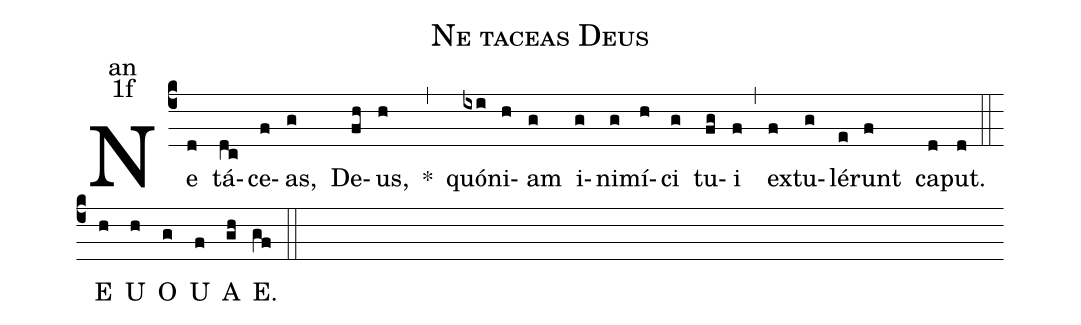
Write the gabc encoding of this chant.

name:Ne taceas Deus;
office-part:an;
mode:1f;
%%
(c4) Ne(d) tá(dc)ce(f)as,(g) De(fh)us,(h) <sp>*</sp>(,)
quó(ixi)ni(h)am(g) i(g)ni(g)mí(h)ci(g) tu(fg)i(f) (,)
ex(f)tu(g)lé(e)runt(f) ca(d)put.(d) (::)
<eu>E(h) U(h) O(g) U(f) A(gh) E.(gf) </eu>(::)
